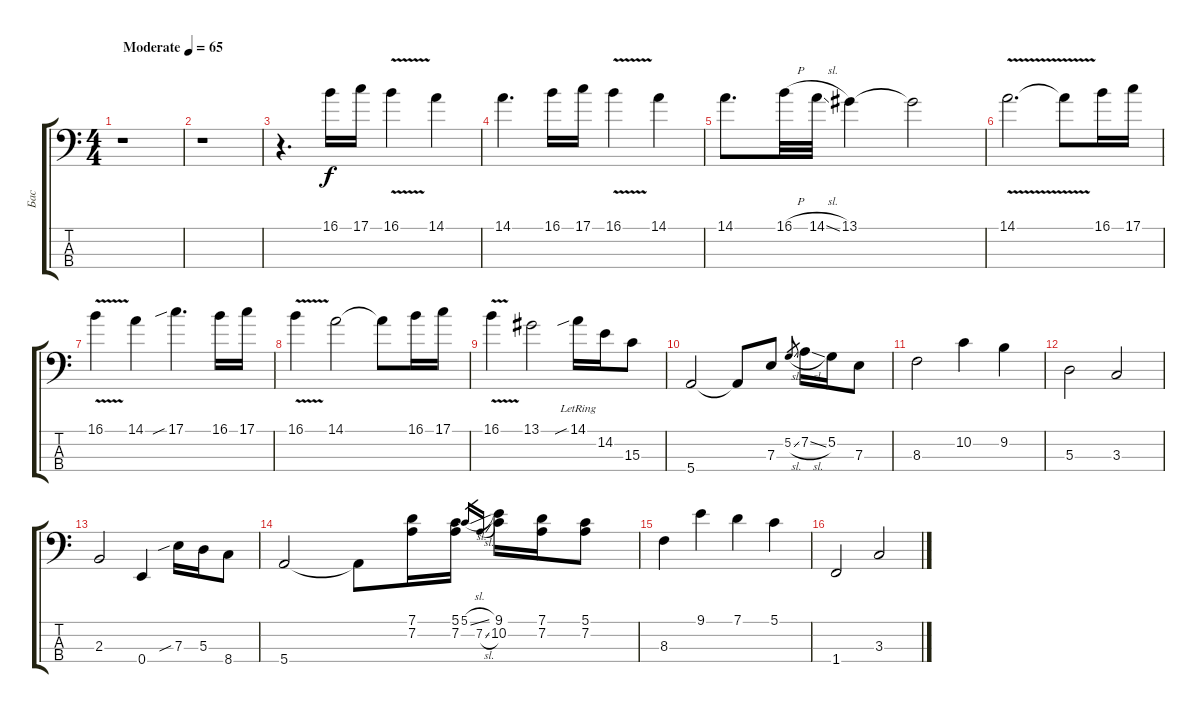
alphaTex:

\track ("Бас" "Бас") {instrument electricbassfinger}
\staff {score tabs}
\tuning (G2 D2 A1 E1) {hide}
\ts (4 4)
\tempo (65 "Moderate")
\clef f4
\ks c
r.1{dy f instrument electricbassfinger} |
r.1 |
r.4{d} 16.1.16 17.1.16 16.1{v}.4 14.1.4 |
14.1.4{d} 16.1.16 17.1.16 16.1{v}.4 14.1.4 |
14.1.8{d} 16.1{h}.32 14.1{sl}.32 13.1.4 13.1{t}.2 |
14.1{v}.2{d} 14.1{t}.8 16.1.16 17.1.16 |
16.1{v}.4 14.1.4 17.1{sib}.4{d} 16.1.16 17.1.16 |
16.1{v}.4 14.1.2 14.1{t}.8 16.1.16 17.1.16 |
16.1{v}.4 13.1.2 14.1{sib lr}.16 14.2{lr}.16 15.3.8 |
5.4.2 5.4{t}.8 7.3.8 5.2{sl}.8{gr} 7.2{sl}.16 5.2.16 7.3.8 |
8.3.2 10.2.4 9.2.4 |
5.3.2 3.3.2 |
2.3.2 0.4.4 7.3{sib}.16 5.3.16 8.4.8 |
5.4.2 5.4{t}.8 (7.1 7.2).16 (5.1 7.2).16 5.1{sl}.16{gr} 7.2{sl}.16{gr} (9.1 10.2).16 (7.1 7.2).16 (5.1 7.2).8 |
8.3.4 9.1.4 7.1.4 5.1.4 |
1.4.2 3.3.2
